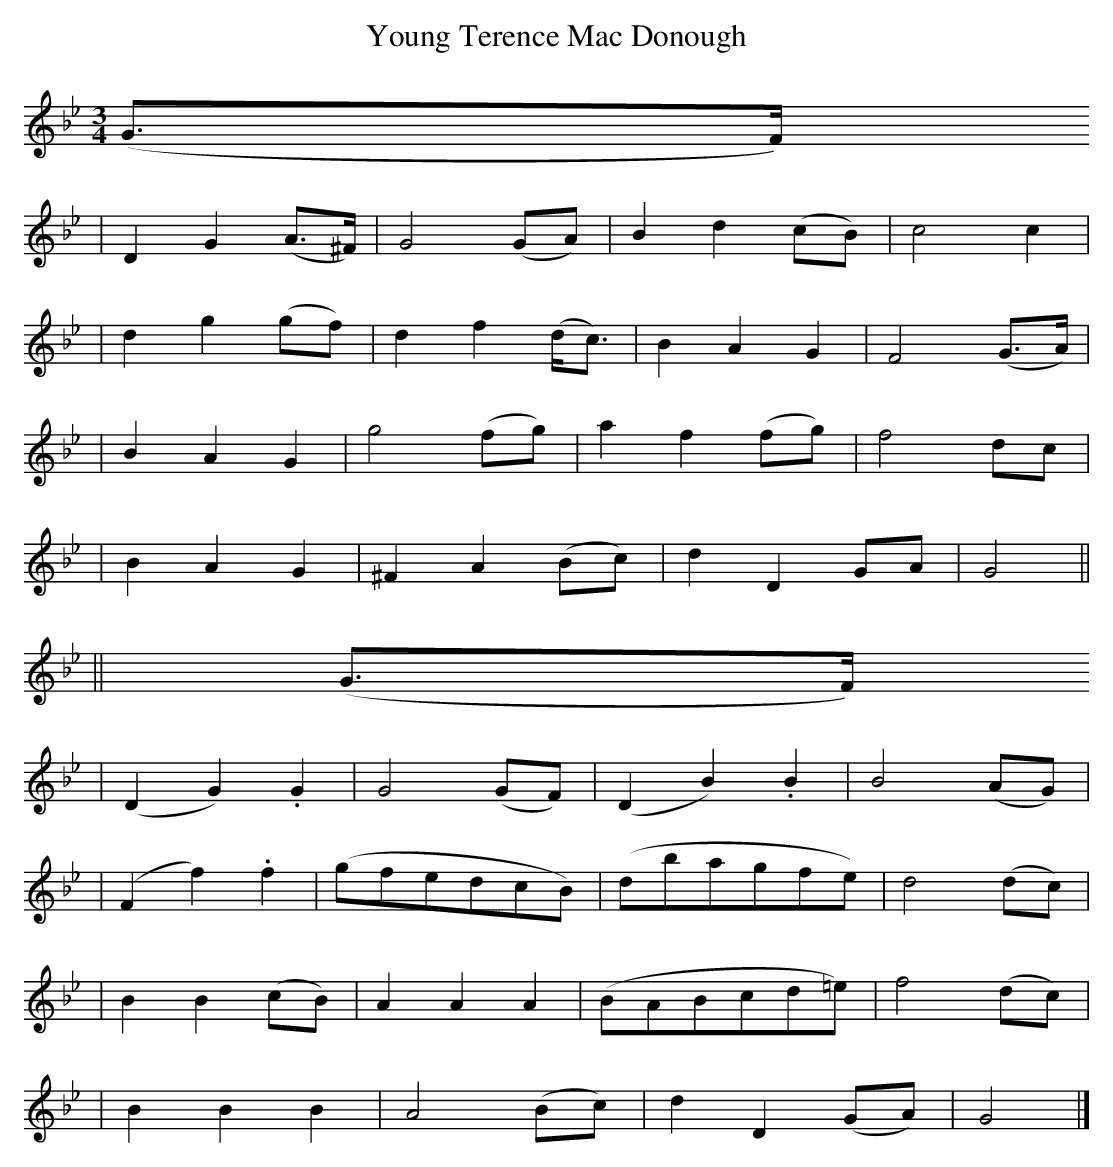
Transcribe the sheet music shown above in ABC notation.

X:1
T: Young Terence Mac Donough
M: 3/4
L: 1/8
K: Gm
(G>F)
| D2 G2 (A>^F) | G4 (GA) | B2 d2 (cB) | c4 c2 |
| d2 g2 (gf) | d2 f2 (d<c) | B2 A2 G2 | F4 (G>A) |
| B2 A2 G2 | g4 (fg) | a2 f2 (fg) | f4 dc |
| B2 A2 G2 | ^F2 A2 (Bc) | d2 D2 GA | G4 ||
|| (G>F)
| (D2 G2) .G2 | G4 (GF) |(D2 B2) .B2 | B4 (AG) |
| (F2 f2) .f2 | (gfedcB) | (dbagfe) | d4 (dc) |
| B2 B2 (cB) | A2 A2 A2 | (BABcd=e) | f4 (dc) |
| B2 B2 B2 | A4 (Bc) | d2 D2 (GA) | G4 |]
